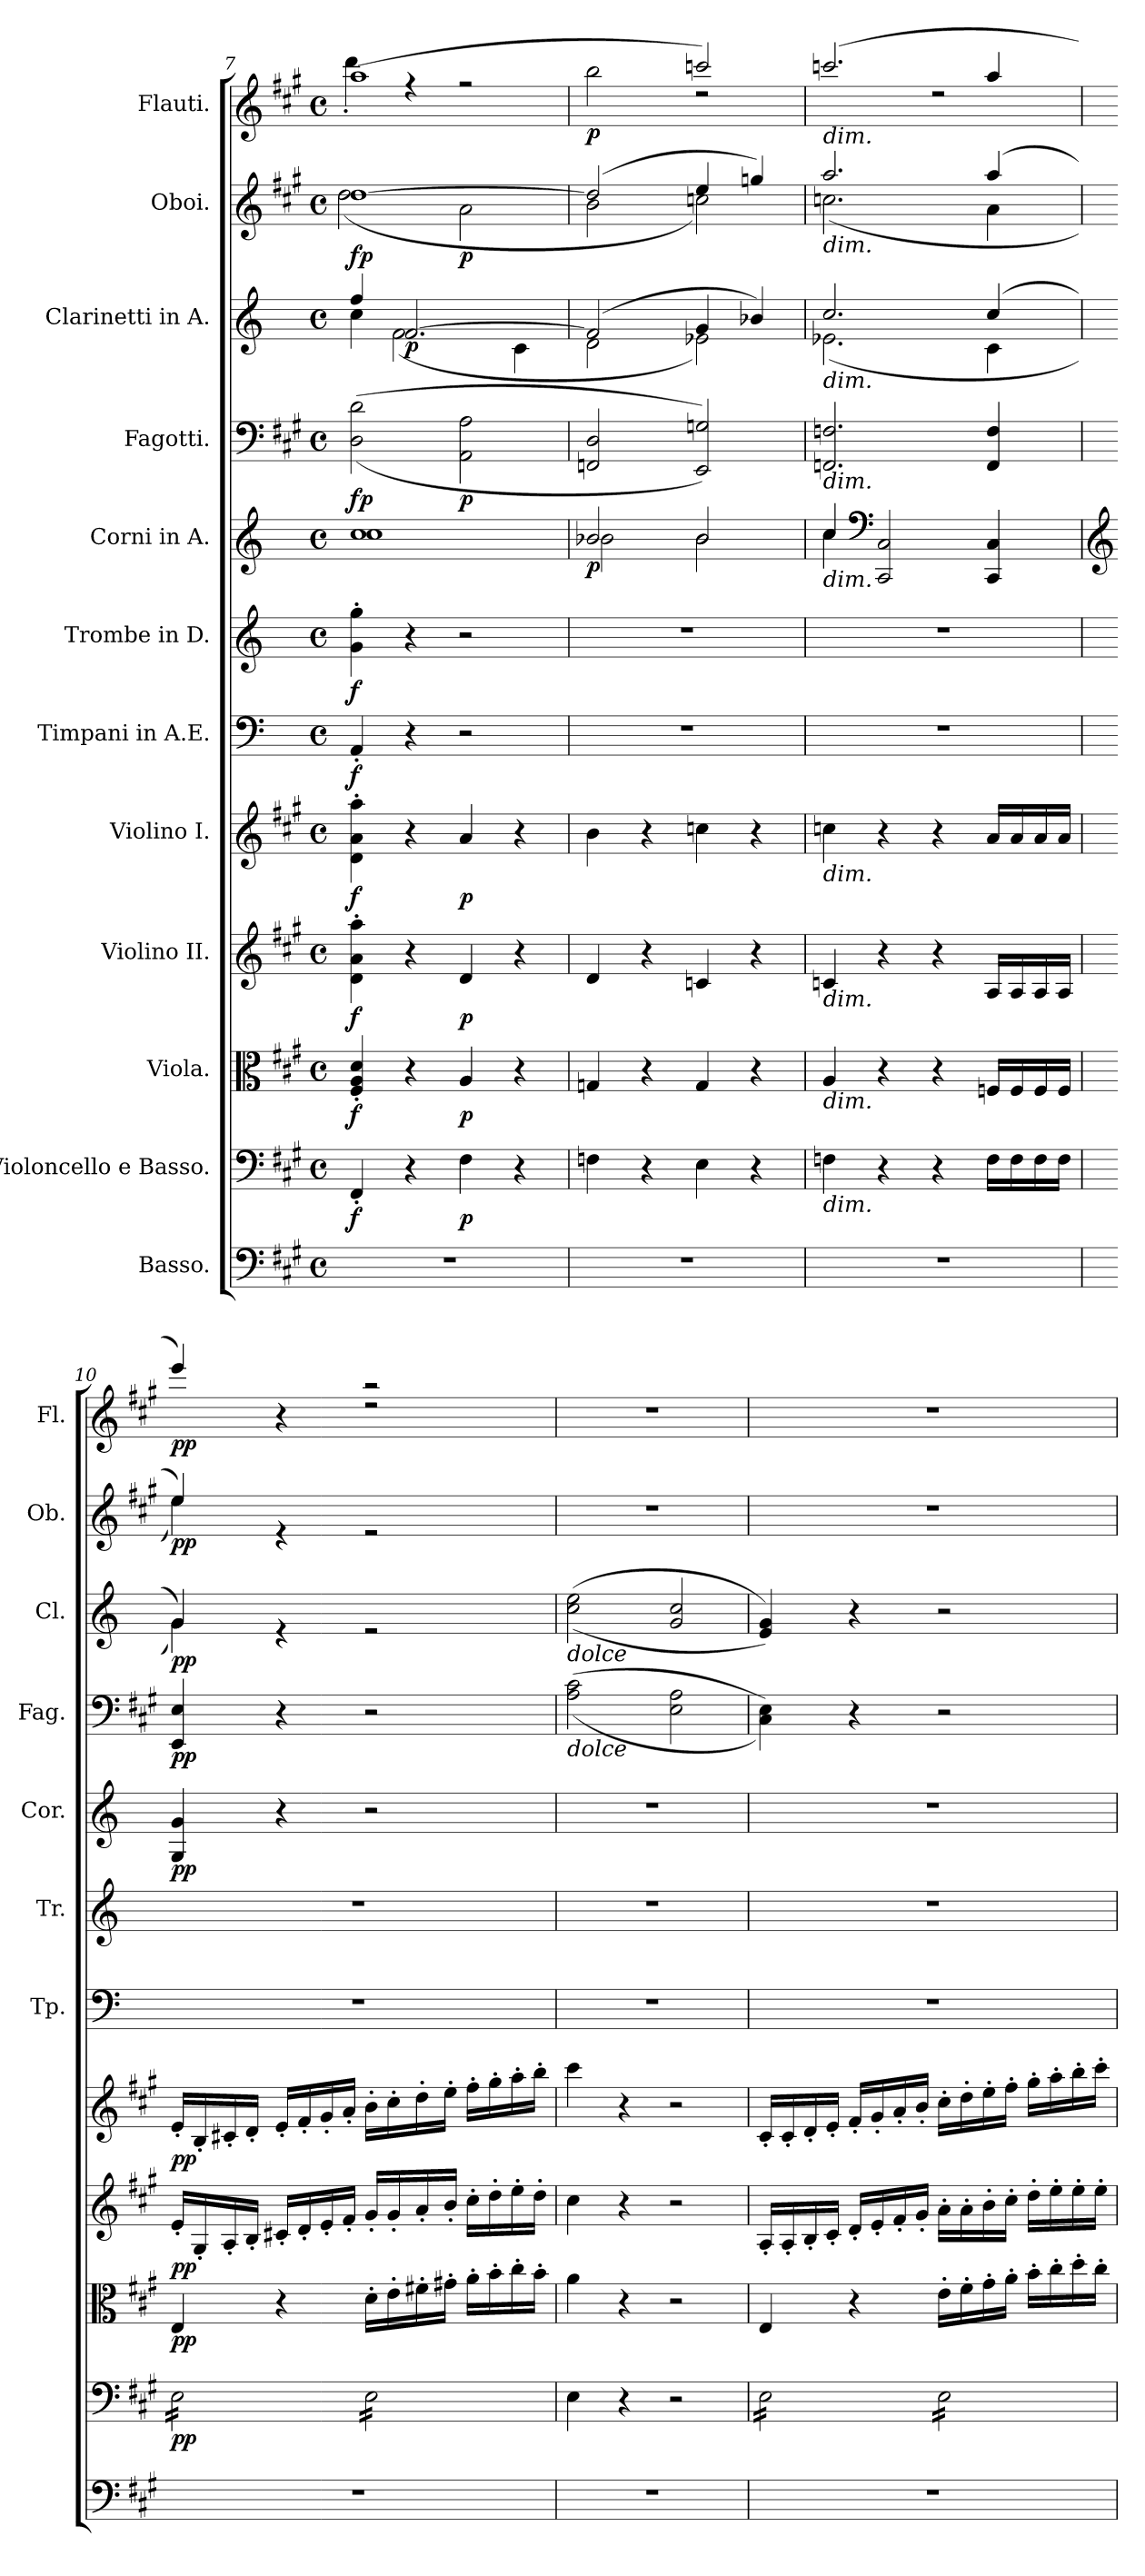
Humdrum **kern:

**kern	**kern	**dynam	**kern	**dynam	**kern	**dynam	**kern	**dynam	**kern	**dynam	**kern	**dynam	**kern	**dynam	**kern	**dynam	**kern	**dynam	**kern	**dynam	**kern	**dynam
*part12	*part11	*part11	*part10	*part10	*part9	*part9	*part8	*part8	*part7	*part7	*part6	*part6	*part5	*part5	*part4	*part4	*part3	*part3	*part2	*part2	*part1	*part1
*staff12	*staff11	*staff11	*staff10	*staff10	*staff9	*staff9	*staff8	*staff8	*staff7	*staff7	*staff6	*staff6	*staff5	*staff5	*staff4	*staff4	*staff3	*staff3	*staff2	*staff2	*staff1	*staff1
*I"Basso.	*I"Violoncello e Basso.	*	*I"Viola.	*	*I"Violino II.	*	*I"Violino I.	*	*I"Timpani in A.E.	*	*I"Trombe in D.	*	*I"Corni in A.	*	*I"Fagotti.	*	*I"Clarinetti in A.	*	*I"Oboi.	*	*I"Flauti.	*
*	*	*	*	*	*	*	*	*	*I'Tp.	*	*I'Tr.	*	*I'Cor.	*	*I'Fag.	*	*I'Cl.	*	*I'Ob.	*	*I'Fl.	*
*clefF4	*clefF4	*	*clefC3	*	*clefG2	*	*clefG2	*	*clefF4	*	*clefG2	*	*clefG2	*	*clefF4	*	*clefG2	*	*clefG2	*	*clefG2	*
*ITrd7c12	*	*	*	*	*	*	*	*	*	*	*ITrd-1c-2	*	*ITrd2c3	*	*	*	*ITrd2c3	*	*	*	*	*
*k[f#c#g#]	*k[f#c#g#]	*	*k[f#c#g#]	*	*k[f#c#g#]	*	*k[f#c#g#]	*	*k[]	*	*k[f#c#]	*	*k[f#c#g#]	*	*k[f#c#g#]	*	*k[f#c#g#]	*	*k[f#c#g#]	*	*k[f#c#g#]	*
*M4/4	*M4/4	*	*M4/4	*	*M4/4	*	*M4/4	*	*M4/4	*	*M4/4	*	*M4/4	*	*M4/4	*	*M4/4	*	*M4/4	*	*M4/4	*
*met(c)	*met(c)	*	*met(c)	*	*met(c)	*	*met(c)	*	*met(c)	*	*met(c)	*	*met(c)	*	*met(c)	*	*met(c)	*	*met(c)	*	*met(c)	*
=7	=7	=7	=7	=7	=7	=7	=7	=7	=7	=7	=7	=7	=7	=7	=7	=7	=7	=7	=7	=7	=7	=7
*	*	*	*	*	*	*	*	*	*	*	*	*	*^	*	*	*	*^	*	*^	*	*^	*
!	!	!LO:DY:b	!	!LO:DY:b	!	!LO:DY:b	!	!LO:DY:b	!	!LO:DY:b	!	!LO:DY:b	!	!	!LO:DY:b	!	!	!	!	!	!	!	!	!	!	!
!	!	!	!	!	!	!	!	!	!	!	!	!	!	!	!LO:DY:n=1:b	!	!LO:DY:b	!	!	!LO:DY:b	!	!	!	!	!	!
!	!	!	!	!	!	!	!	!	!	!	!	!	!	!	!	!	!	!	!	!LO:DY:n=1:b	!	!	!LO:DY:b	!	!	!LO:DY:b
!	!	!	!	!	!	!	!	!	!	!	!	!	!	!	!	!	!	!	!	!	!	!	!	!	!	!LO:DY:n=1:a
1r	4FF#'/	f	4F#/' 4A/' 4d/'	f	4d\' 4a\' 4aa\'	f	4d\' 4a\' 4aa\'	f	4AA'/	f	4a\' 4aa\'	f	1a	1a	fp f	(<(>2D\ 2d\	fp	4dd/	4a\	fp f	[1dd	(<2dd\	fp	(>1aa	4ddd'\	fp f
!	!	!	!	!	!	!	!	!	!	!	!	!	!	!	!	!	!	!	!	!LO:DY:n=2:b	!	!	!	!	!	!
.	4r	.	4r	.	4r	.	4r	.	4r	.	4r	.	.	.	.	.	.	[2.d/	(<2d\	p	.	.	.	.	4rff	.
!	!	!LO:DY:b	!	!LO:DY:b	!	!LO:DY:b	!	!LO:DY:b	!	!	!	!	!	!	!	!	!LO:DY:b	!	!	!	!	!	!LO:DY:b	!	!	!
.	4F#\	p	4A/	p	4d/	p	4a/	p	2r	.	2r	.	.	.	.	2AA\ 2A\	p	.	.	.	.	2a\	p	.	2rff	.
.	4r	.	4r	.	4r	.	4r	.	.	.	.	.	.	.	.	.	.	.	4A\	.	.	.	.	.	.	.
=8	=8	=8	=8	=8	=8	=8	=8	=8	=8	=8	=8	=8	=8	=8	=8	=8	=8	=8	=8	=8	=8	=8	=8	=8	=8	=8
!	!	!	!	!	!	!	!	!	!	!	!	!	!	!	!LO:DY:b	!	!	!	!	!	!	!	!	!	!	!LO:DY:b
1r	4Fn\	.	4Gn/	.	4d/	.	4b\	.	1r	.	1r	.	2gn/	2g\	p	2FFn/ 2D/	.	(>2d/]	2B\	.	(>2dd/]	2b\	.	2bb\	2ryy	p
.	4r	.	4r	.	4r	.	4r	.	.	.	.	.	.	.	.	.	.	.	.	.	.	.	.	.	.	.
.	4E\	.	4G/	.	4cn/	.	4ccn\	.	.	.	.	.	2g/	2g\	.	2EE/ 2Gn/))	.	4e/	2cn\)	.	4ee/	2ccn\)	.	2cccn/)	2rdd	.
.	4r	.	4r	.	4r	.	4r	.	.	.	.	.	.	.	.	.	.	4gn/)	.	.	4ggn/)	.	.	.	.	.
!!LO:PB:g=z	!!
=9	=9	=9	=9	=9	=9	=9	=9	=9	=9	=9	=9	=9	=9	=9	=9	=9	=9	=9	=9	=9	=9	=9	=9	=9	=9	=9
!	!	!	!	!	!	!	!	!	!	!	!	!	!	!	!	!	!	!	!	!	!	!	!	!LO:TX:b:i:t=dim.	!	!
!	!	!	!	!	!	!	!	!	!	!	!	!	!	!	!	!	!	!	!	!	!LO:TX:b:i:t=dim.	!	!	!	!	!
!	!	!	!	!	!	!	!	!	!	!	!	!	!	!	!	!	!	!LO:TX:b:i:t=dim.	!	!	!	!	!	!	!	!
!	!	!	!	!	!	!	!	!	!	!	!	!	!	!	!	!LO:TX:b:i:t=dim.	!	!	!	!	!	!	!	!	!	!
!	!	!	!	!	!	!	!	!	!	!	!	!	!LO:TX:b:i:t=dim.	!	!	!	!	!	!	!	!	!	!	!	!	!
!	!	!	!	!	!	!	!LO:TX:b:i:t=dim.	!	!	!	!	!	!	!	!	!	!	!	!	!	!	!	!	!	!	!
!	!	!	!	!	!LO:TX:b:i:t=dim.	!	!	!	!	!	!	!	!	!	!	!	!	!	!	!	!	!	!	!	!	!
!	!	!	!LO:TX:b:i:t=dim.	!	!	!	!	!	!	!	!	!	!	!	!	!	!	!	!	!	!	!	!	!	!	!
!	!LO:TX:b:i:t=dim.	!	!	!	!	!	!	!	!	!	!	!	!	!	!	!	!	!	!	!	!	!	!	!	!	!
1r	4Fn\	.	4A/	.	4cn/	.	4ccn\	.	1r	.	1r	.	4a/	4a\	.	2.FFn/ 2.Fn/	.	2.a/	(<2.cn\	.	2.aa/	(<2.ccn\	.	(>2.cccn/	2ryy	.
*	*	*	*	*	*	*	*	*	*	*	*	*	*clefF5	*	*	*	*	*	*	*	*	*	*	*	*	*
.	4r	.	4r	.	4r	.	4r	.	.	.	.	.	2FFF#/ 2FF#/	2.ryy	.	.	.	.	.	.	.	.	.	.	.	.
.	4r	.	4r	.	4r	.	4r	.	.	.	.	.	.	.	.	.	.	.	.	.	.	.	.	.	2rdd	.
.	16F\LL	.	16Fn/LL	.	16A/LL	.	16a/LL	.	.	.	.	.	4FFF#/ 4FF#/	.	.	4FF/ 4F/	.	(>4a/	4A\	.	(>4aa/	4a\	.	4aa/	.	.
.	16F\	.	16F/	.	16A/	.	16a/	.	.	.	.	.	.	.	.	.	.	.	.	.	.	.	.	.	.	.
.	16F\	.	16F/	.	16A/	.	16a/	.	.	.	.	.	.	.	.	.	.	.	.	.	.	.	.	.	.	.
.	16F\JJ	.	16F/JJ	.	16A/JJ	.	16a/JJ	.	.	.	.	.	.	.	.	.	.	.	.	.	.	.	.	.	.	.
*	*	*	*	*	*	*	*	*	*	*	*	*	*v	*v	*	*	*	*	*	*	*	*	*	*	*	*
=10	=10	=10	=10	=10	=10	=10	=10	=10	=10	=10	=10	=10	=10	=10	=10	=10	=10	=10	=10	=10	=10	=10	=10	=10	=10
*	*	*	*	*	*	*	*	*	*	*	*	*	*clefG2	*	*	*	*	*	*	*	*	*	*	*	*
!	!	!LO:DY:b	!	!LO:DY:b	!	!LO:DY:b	!	!LO:DY:b	!	!	!	!	!	!LO:DY:b	!	!LO:DY:b	!	!	!LO:DY:b	!	!	!LO:DY:b	!	!	!LO:DY:b
*	*tremolo	*	*	*	*	*	*	*	*	*	*	*	*	*	*	*	*	*	*	*	*	*	*	*	*
1r	16E\LL	pp	4E/	pp	16e'/LL	pp	16e'/LL	pp	1r	.	1r	.	4E/ 4e/	pp	4EE/ 4E/	pp	4e/)	4e\)	pp	4ee/)	4ee\)	pp	4eee/)	2ryy	pp
.	16E\	.	.	.	16G#'/	.	16B'/	.	.	.	.	.	.	.	.	.	.	.	.	.	.	.	.	.	.
.	16E\	.	.	.	16A'/	.	16c#X'/	.	.	.	.	.	.	.	.	.	.	.	.	.	.	.	.	.	.
.	16E\	.	.	.	16B'/JJ	.	16d'/JJ	.	.	.	.	.	.	.	.	.	.	.	.	.	.	.	.	.	.
.	16E\	.	4r	.	16c#X'/LL	.	16e'/LL	.	.	.	.	.	4r	.	4r	.	4re	2.ryy	.	4re	2.ryy	.	4r	.	.
.	16E\	.	.	.	16d'/	.	16f#'/	.	.	.	.	.	.	.	.	.	.	.	.	.	.	.	.	.	.
.	16E\	.	.	.	16e'/	.	16g#'/	.	.	.	.	.	.	.	.	.	.	.	.	.	.	.	.	.	.
.	16E\JJ	.	.	.	16f#'/JJ	.	16a'/JJ	.	.	.	.	.	.	.	.	.	.	.	.	.	.	.	.	.	.
.	16E\LL	.	16d'\LL	.	16g#'/LL	.	16b'\LL	.	.	.	.	.	2r	.	2r	.	2re	.	.	2re	.	.	2r	2rdd	.
.	16E\	.	16e'\	.	16g#'/	.	16cc#'\	.	.	.	.	.	.	.	.	.	.	.	.	.	.	.	.	.	.
.	16E\	.	16f#X'\	.	16a'/	.	16dd'\	.	.	.	.	.	.	.	.	.	.	.	.	.	.	.	.	.	.
.	16E\	.	16g#X'\JJ	.	16b'/JJ	.	16ee'\JJ	.	.	.	.	.	.	.	.	.	.	.	.	.	.	.	.	.	.
.	16E\	.	16a'\LL	.	16cc#'\LL	.	16ff#'\LL	.	.	.	.	.	.	.	.	.	.	.	.	.	.	.	.	.	.
.	16E\	.	16b'\	.	16dd'\	.	16gg#'\	.	.	.	.	.	.	.	.	.	.	.	.	.	.	.	.	.	.
.	16E\	.	16cc#'\	.	16ee'\	.	16aa'\	.	.	.	.	.	.	.	.	.	.	.	.	.	.	.	.	.	.
.	16E\JJ	.	16b'\JJ	.	16dd'\JJ	.	16bb'\JJ	.	.	.	.	.	.	.	.	.	.	.	.	.	.	.	.	.	.
*	*Xtremolo	*	*	*	*	*	*	*	*	*	*	*	*	*	*	*	*	*	*	*	*	*	*	*	*
*	*	*	*	*	*	*	*	*	*	*	*	*	*	*	*	*	*v	*v	*	*	*	*	*v	*v	*
*	*	*	*	*	*	*	*	*	*	*	*	*	*	*	*	*	*	*	*v	*v	*	*	*
=11	=11	=11	=11	=11	=11	=11	=11	=11	=11	=11	=11	=11	=11	=11	=11	=11	=11	=11	=11	=11	=11	=11
!	!	!	!	!	!	!	!	!	!	!	!	!	!	!	!	!	!LO:TX:b:i:t=dolce	!	!	!	!	!
!	!	!	!	!	!	!	!	!	!	!	!	!	!	!	!LO:TX:b:i:t=dolce	!	!	!	!	!	!	!
1r	4E\	.	4a\	.	4cc#\	.	4ccc#\	.	1r	.	1r	.	1r	.	(<(>2A\ 2c#\	.	(<(>2a\ 2cc#\	.	1r	.	1r	.
.	4r	.	4r	.	4r	.	4r	.	.	.	.	.	.	.	.	.	.	.	.	.	.	.
.	2r	.	2r	.	2r	.	2r	.	.	.	.	.	.	.	2E\ 2A\	.	2e/ 2a/	.	.	.	.	.
=12	=12	=12	=12	=12	=12	=12	=12	=12	=12	=12	=12	=12	=12	=12	=12	=12	=12	=12	=12	=12	=12	=12
*	*tremolo	*	*	*	*	*	*	*	*	*	*	*	*	*	*	*	*	*	*	*	*	*
1r	16E\LL	.	4E/	.	16A'/LL	.	16c#'/LL	.	1r	.	1r	.	1r	.	4C#\ 4E\))	.	4c#/ 4e/))	.	1r	.	1r	.
.	16E\	.	.	.	16A'/	.	16c#'/	.	.	.	.	.	.	.	.	.	.	.	.	.	.	.
.	16E\	.	.	.	16B'/	.	16d'/	.	.	.	.	.	.	.	.	.	.	.	.	.	.	.
.	16E\	.	.	.	16c#'/JJ	.	16e'/JJ	.	.	.	.	.	.	.	.	.	.	.	.	.	.	.
.	16E\	.	4r	.	16d'/LL	.	16f#'/LL	.	.	.	.	.	.	.	4r	.	4r	.	.	.	.	.
.	16E\	.	.	.	16e'/	.	16g#'/	.	.	.	.	.	.	.	.	.	.	.	.	.	.	.
.	16E\	.	.	.	16f#'/	.	16a'/	.	.	.	.	.	.	.	.	.	.	.	.	.	.	.
.	16E\JJ	.	.	.	16g#'/JJ	.	16b'/JJ	.	.	.	.	.	.	.	.	.	.	.	.	.	.	.
.	16E\LL	.	16e'\LL	.	16a'\LL	.	16cc#'\LL	.	.	.	.	.	.	.	2r	.	2r	.	.	.	.	.
.	16E\	.	16f#'\	.	16a'\	.	16dd'\	.	.	.	.	.	.	.	.	.	.	.	.	.	.	.
.	16E\	.	16g#'\	.	16b'\	.	16ee'\	.	.	.	.	.	.	.	.	.	.	.	.	.	.	.
.	16E\	.	16a'\JJ	.	16cc#'\JJ	.	16ff#'\JJ	.	.	.	.	.	.	.	.	.	.	.	.	.	.	.
.	16E\	.	16b'\LL	.	16dd'\LL	.	16gg#'\LL	.	.	.	.	.	.	.	.	.	.	.	.	.	.	.
.	16E\	.	16cc#'\	.	16ee'\	.	16aa'\	.	.	.	.	.	.	.	.	.	.	.	.	.	.	.
.	16E\	.	16dd'\	.	16ee'\	.	16bb'\	.	.	.	.	.	.	.	.	.	.	.	.	.	.	.
.	16E\JJ	.	16cc#'\JJ	.	16ee'\JJ	.	16ccc#'\JJ	.	.	.	.	.	.	.	.	.	.	.	.	.	.	.
*	*Xtremolo	*	*	*	*	*	*	*	*	*	*	*	*	*	*	*	*	*	*	*	*	*
=	=	=	=	=	=	=	=	=	=	=	=	=	=	=	=	=	=	=	=	=	=	=
*-	*-	*-	*-	*-	*-	*-	*-	*-	*-	*-	*-	*-	*-	*-	*-	*-	*-	*-	*-	*-	*-	*-
